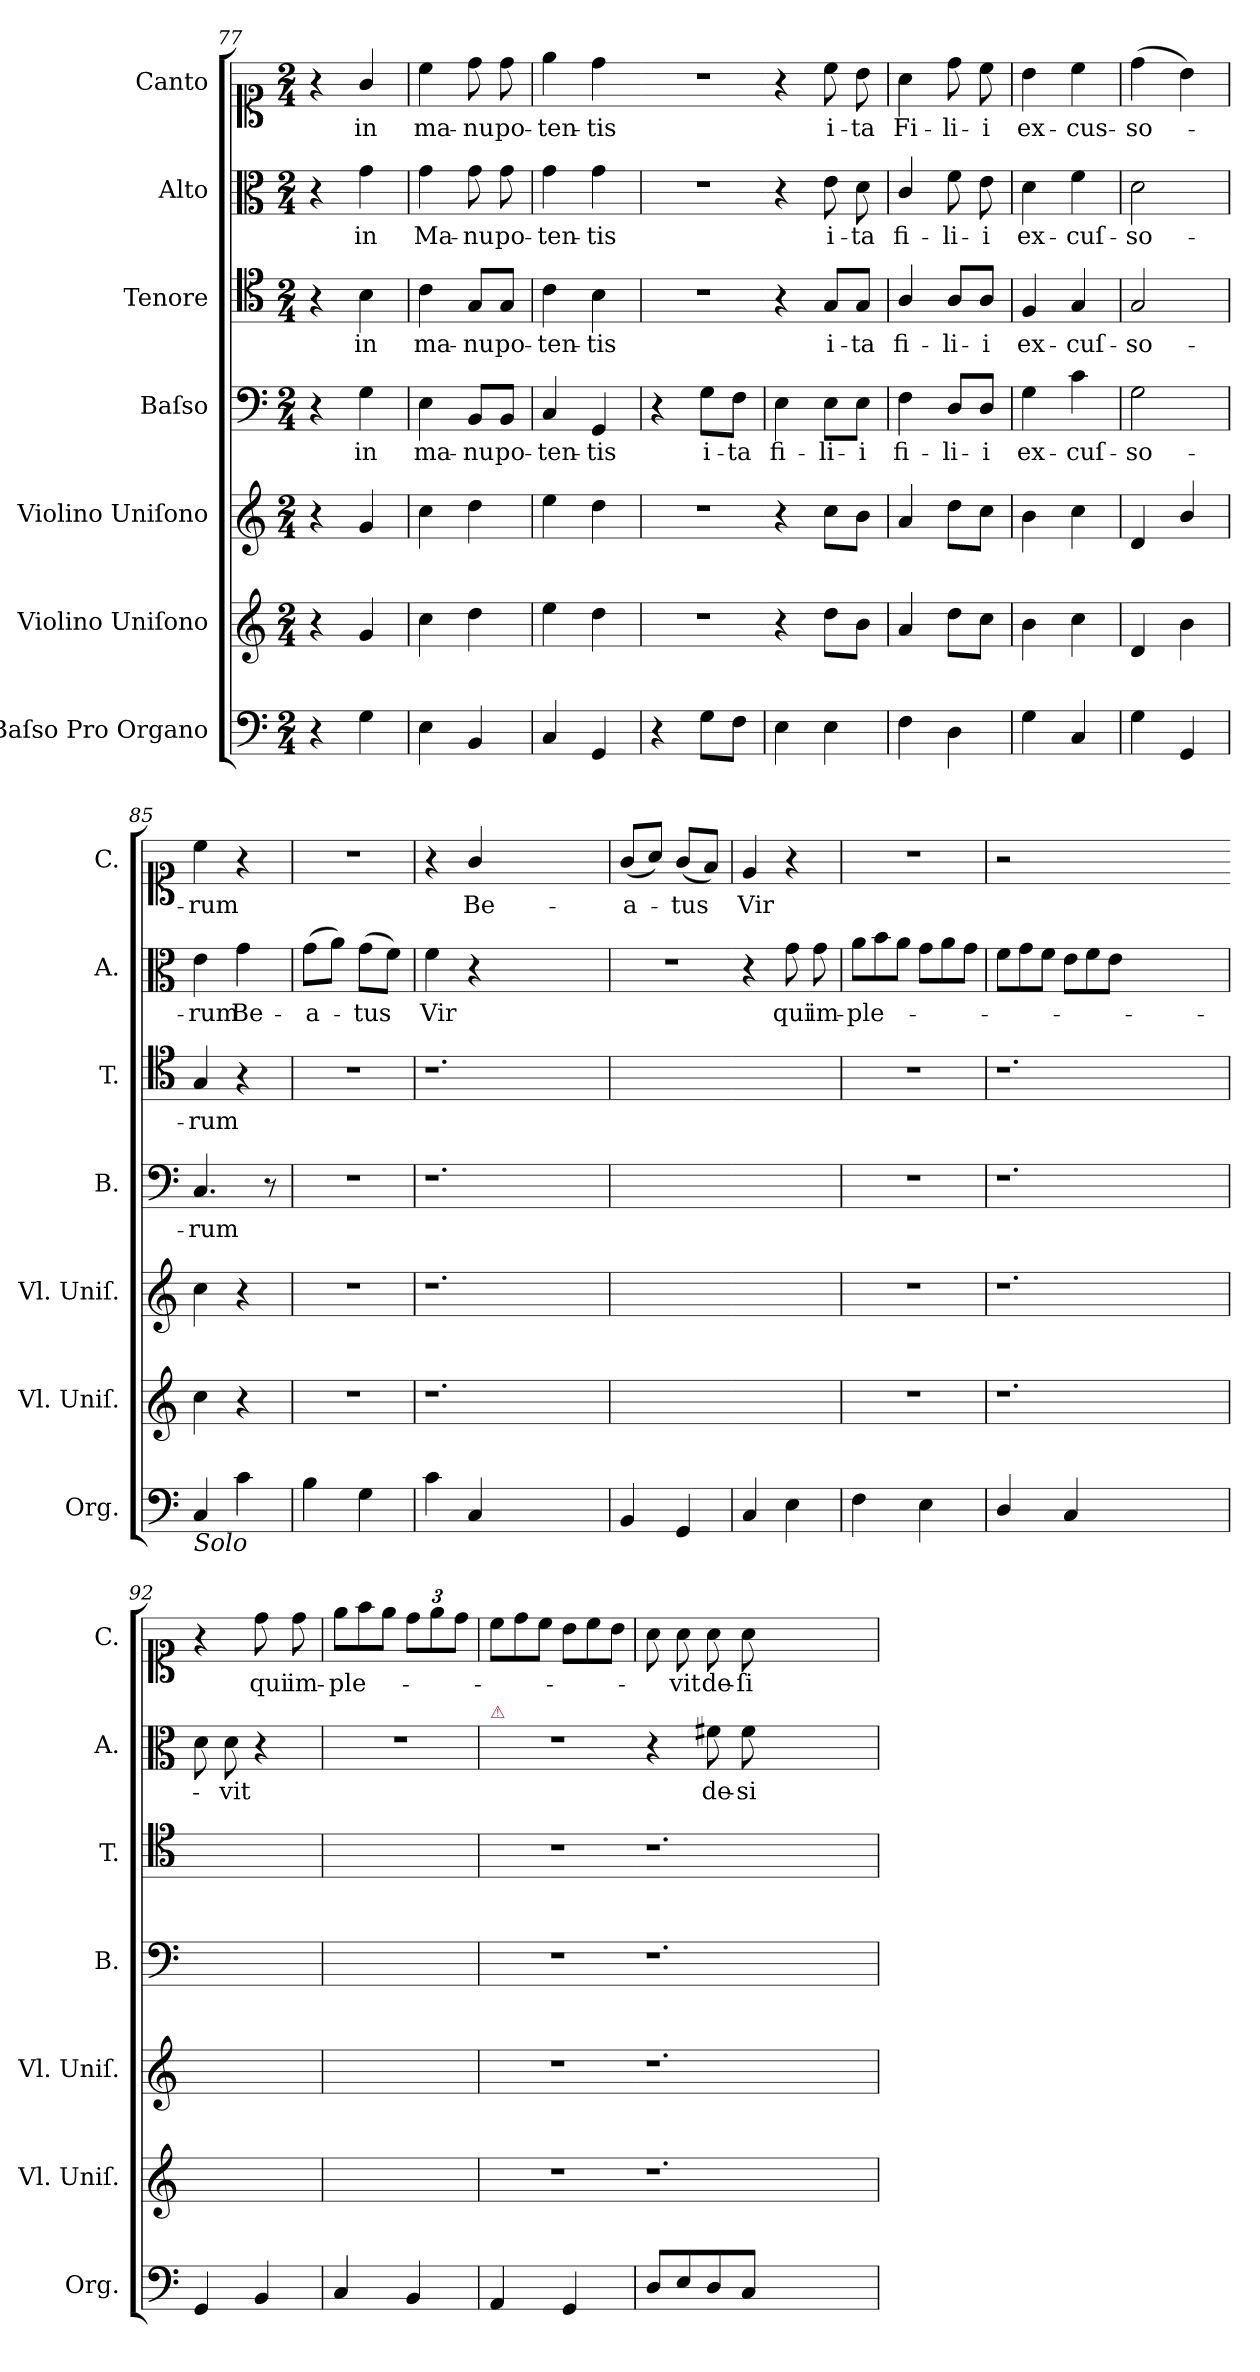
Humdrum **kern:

**kern	**kern	**kern	**kern	**text	**kern	**text	**kern	**text	**kern	**text
*part7	*part6	*part5	*part4	*part4	*part3	*part3	*part2	*part2	*part1	*part1
*staff7	*staff6	*staff5	*staff4	*staff4	*staff3	*staff3	*staff2	*staff2	*staff1	*staff1
*I"Baſso Pro Organo	*I"Violino Uniſono	*I"Violino Uniſono	*I"Baſso	*	*I"Tenore	*	*I"Alto	*	*I"Canto	*
*I'Org.	*I'Vl. Uniſ.	*I'Vl. Uniſ.	*I'B.	*	*I'T.	*	*I'A.	*	*I'C.	*
*clefF4	*clefG2	*clefG2	*clefF4	*	*clefC4	*	*clefC3	*	*clefC1	*
*k[]	*k[]	*k[]	*k[]	*	*k[]	*	*k[]	*	*k[]	*
*C:	*C:	*C:	*C:	*	*C:	*	*C:	*	*C:	*
*M2/4	*M2/4	*M2/4	*M2/4	*	*M2/4	*	*M2/4	*	*M2/4	*
=77	=77	=77	=77	=77	=77	=77	=77	=77	=77	=77
4r	4r	4r	4r	.	4r	.	4r	.	4r	.
4G\	4g/	4g/	4G\	in	4B\	in	4g\	in	4g/	in
=78	=78	=78	=78	=78	=78	=78	=78	=78	=78	=78
4E\	4cc\	4cc\	4E\	ma-	4c\	ma-	4g\	Ma-	4cc\	ma-
4BB/	4dd\	4dd\	8BB/L	-nu	8G/L	-nu	8g\	-nu	8dd\	-nu
.	.	.	8BB/J	po-	8G/J	po-	8g\	po-	8dd\	po-
=79	=79	=79	=79	=79	=79	=79	=79	=79	=79	=79
4C/	4ee\	4ee\	4C/	-ten-	4c\	-ten-	4g\	-ten-	4ee\	-ten-
4GG/	4dd\	4dd\	4GG/	-tis	4B\	-tis	4g\	-tis	4dd\	-tis
=80	=80	=80	=80	=80-	=80	=80-	=80	=80-	=80-	=80-
4r	2r	2r	4r	.	2r	.	2r	.	2r	.
8G\L	.	.	8G\L	i-	.	.	.	.	.	.
8F\J	.	.	8F\J	-ta	.	.	.	.	.	.
=81	=81	=81	=81	=81	=81-	=81	=81-	=81	=81	=81
4E\	4r	4r	4E\	fi-	4r	.	4r	.	4r	.
4E\	8dd\L	8cc\L	8E\L	-li-	8G/L	i-	8e\	i-	8cc\	i-
.	8b\J	8b\J	8E\J	-i	8G/J	-ta	8d\	-ta	8b\	-ta
=82	=82	=82	=82	=82	=82	=82	=82	=82	=82	=82
4F\	4a/	4a/	4F\	fi-	4A/	fi-	4c/	fi-	4a\	Fi-
4D\	8dd\L	8dd\L	8D/L	-li-	8A/L	-li-	8f\	-li-	8dd\	-li-
.	8cc\J	8cc\J	8D/J	-i	8A/J	-i	8e\	-i	8cc\	-i
=83	=83	=83	=83	=83	=83	=83	=83	=83	=83	=83
4G\	4b\	4b\	4G\	ex-	4F/	ex-	4d\	ex-	4b\	ex-
4C/	4cc\	4cc\	4c\	-cuſ-	4G/	-cuſ-	4f\	-cuſ-	4cc\	-cus-
=84	=84	=84	=84	=84	=84	=84	=84	=84	=84	=84
4G\	4d/	4d/	2G\	-so-	2G/	-so-	2d\	-so-	(>4dd\	-so-
4GG/	4b\	4b/	.	.	.	.	.	.	4b\)	.
=85	=85	=85	=85	=85	=85	=85	=85	=85	=85	=85
!LO:TX:b:i:t=Solo	!	!	!	!	!	!	!	!	!	!
4C/	4cc\	4cc\	4.C/	-rum	4G/	-rum	4e\	-rum	4cc\	-rum
4c\	4r	4r	.	.	4r	.	4g\	Be-	4r	.
.	.	.	8r	.	.	.	.	.	.	.
=86	=86	=86	=86	=86	=86	=86	=86	=86	=86	=86
4B\	2r	2r	2r	.	2r	.	(>8g\L	-a-	2r	.
.	.	.	.	.	.	.	8a\J)	.	.	.
4G\	.	.	.	.	.	.	(>8g\L	-tus	.	.
.	.	.	.	.	.	.	8f\J)	.	.	.
=87	=87	=87	=87	=87	=87	=87	=87	=87	=87	=87
4c\	1.r	1.r	1.r	.	1.r	.	4f\	Vir	4r	.
4C/	.	.	.	.	.	.	4r	.	4g/	Be-
1ryy	.	.	.	.	.	.	1ryy	.	1ryy	.
=88	=88	=88	=88	=88	=88	=88	=88	=88	=88	=88
4BB/	2ryy	2ryy	2ryy	.	2ryy	.	2r	.	(<8g/L	-a-
.	.	.	.	.	.	.	.	.	8a/J)	.
4GG/	.	.	.	.	.	.	.	.	(<8g/L	-tus
.	.	.	.	.	.	.	.	.	8f/J)	.
=89	=89	=89	=89	=89	=89	=89	=89-	=89	=89	=89
4C/	2ryy	2ryy	2ryy	.	2ryy	.	4r	.	4e/	Vir
4E\	.	.	.	.	.	.	8g\	qui	4r	.
.	.	.	.	.	.	.	8g\	im-	.	.
=90	=90	=90	=90	=90	=90	=90	=90	=90	=90	=90
*	*	*	*	*	*	*	*Xtuplet	*	*	*
4F\	2r	2r	2r	.	2r	.	12a\L	-ple-	2r	.
.	.	.	.	.	.	.	12b\	.	.	.
.	.	.	.	.	.	.	12a\J	.	.	.
4E\	.	.	.	.	.	.	12g\L	.	.	.
.	.	.	.	.	.	.	12a\	.	.	.
.	.	.	.	.	.	.	12g\J	.	.	.
=91	=91	=91	=91	=91	=91	=91	=91	=91	=91	=91
4D/	1.r	1.r	1.r	.	1.r	.	12f\L	.	2r	.
.	.	.	.	.	.	.	12g\	.	.	.
.	.	.	.	.	.	.	12f\J	.	.	.
4C/	.	.	.	.	.	.	12e\L	.	.	.
.	.	.	.	.	.	.	12f\	.	.	.
.	.	.	.	.	.	.	12e\J	.	.	.
1ryy	.	.	.	.	.	.	1ryy	.	1ryy	.
=92	=92	=92	=92	=92-	=92	=92-	=92	=92-	=92-	=92-
4GG/	2ryy	2ryy	2ryy	.	2ryy	.	8d\	.	4r	.
.	.	.	.	.	.	.	8d\	-vit	.	.
4BB/	.	.	.	.	.	.	4r	.	8dd\	qui
.	.	.	.	.	.	.	.	.	8dd\	im-
=93	=93	=93	=93	=93	=93	=93	=93	=93	=93	=93
*	*	*	*	*	*	*	*	*	*Xtuplet	*
4C/	2ryy	2ryy	2ryy	.	2ryy	.	2r	.	12ee\L	-ple-
.	.	.	.	.	.	.	.	.	12ff\	.
.	.	.	.	.	.	.	.	.	12ee\J	.
*	*	*	*	*	*	*	*	*	*tuplet	*
4BB/	.	.	.	.	.	.	.	.	12dd\L	.
.	.	.	.	.	.	.	.	.	12ee\	.
.	.	.	.	.	.	.	.	.	12dd\J	.
=94	=94	=94	=94	=94	=94	=94	=94	=94	=94	=94
*	*	*	*	*	*	*	*	*	*Xtuplet	*
!	!	!	!	!	!	!	!LO:TX:a:color=crimson:t=⚠	!	!	!
4AA/	2r	2r	2r	.	2r	.	2r	.	12cc\L	.
.	.	.	.	.	.	.	.	.	12dd\	.
.	.	.	.	.	.	.	.	.	12cc\J	.
4GG/	.	.	.	.	.	.	.	.	12b\L	.
.	.	.	.	.	.	.	.	.	12cc\	.
.	.	.	.	.	.	.	.	.	12b\J	.
=95	=95	=95	=95	=95	=95	=95	=95-	=95	=95	=95
8D/L	1.r	1.r	1.r	.	1.r	.	4r	.	8a\	.
8E/	.	.	.	.	.	.	.	.	8a\	-vit
8D/	.	.	.	.	.	.	8f#X\	de-	8a\	de-
8C/J	.	.	.	.	.	.	8f#\	-si-	8a\	-ſi-
1ryy	.	.	.	.	.	.	1ryy	.	1ryy	.
=	=	=	=	=	=	=	=	=	=	=
*-	*-	*-	*-	*-	*-	*-	*-	*-	*-	*-
